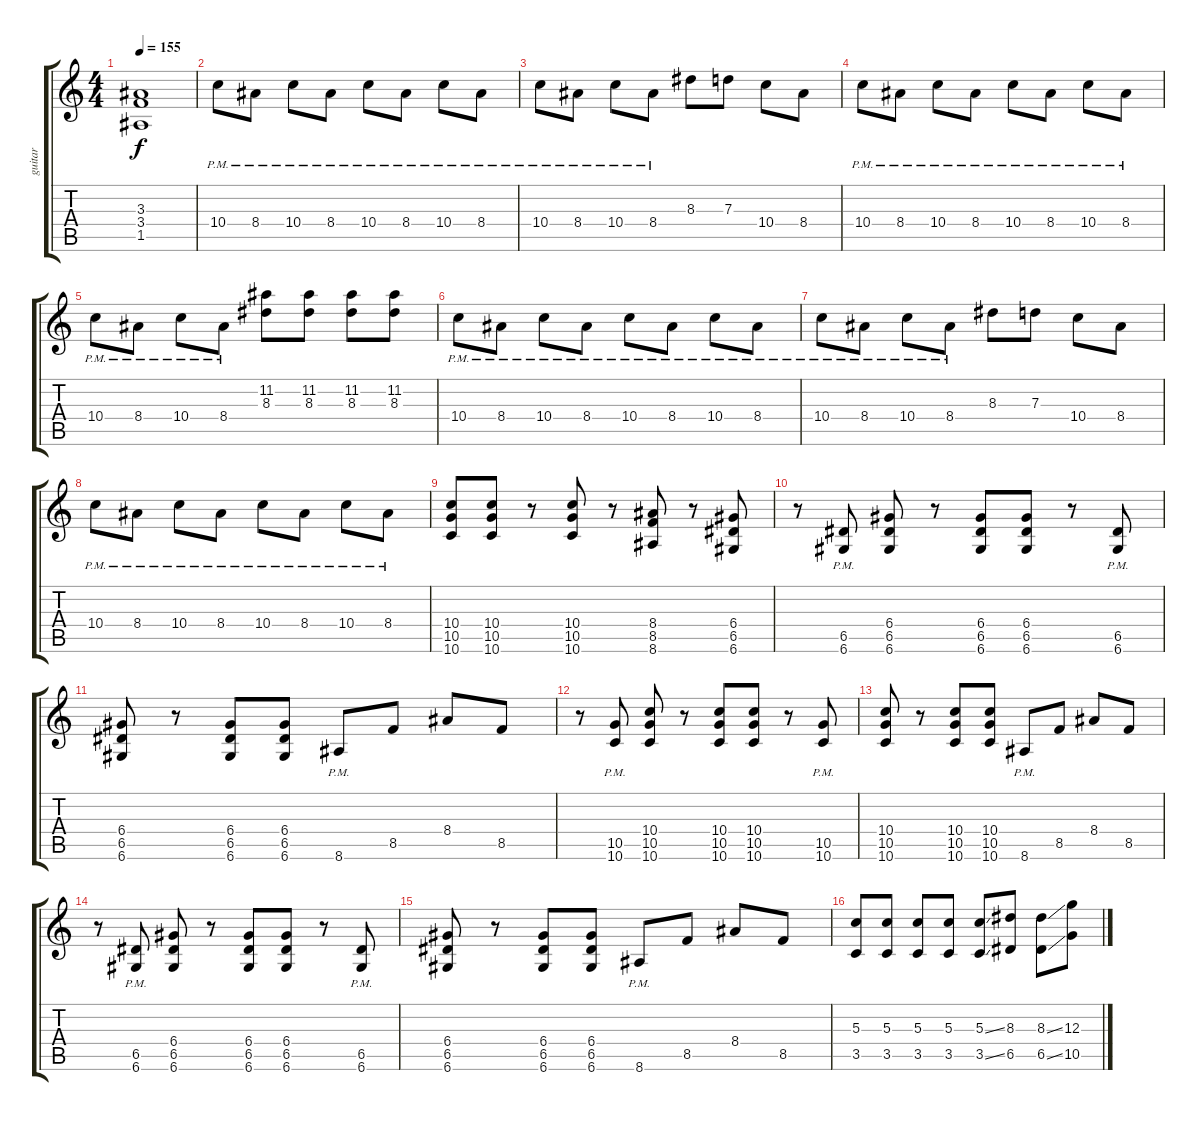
\track ("guitar" "guitar") {instrument distortionguitar}
\staff {score tabs}
\tuning (E4 B3 G3 D3 A2 D2) {hide}
\ts (4 4)
\tempo 155
\clef g2
\ks c
(3.3{t} 3.4{t} 1.5{t}).1{dy f} |
10.4{pm}.8 8.4{pm}.8 10.4{pm}.8 8.4{pm}.8 10.4{pm}.8 8.4{pm}.8 10.4{pm}.8 8.4{pm}.8 |
10.4{pm}.8 8.4{pm}.8 10.4{pm}.8 8.4{pm}.8 8.3.8 7.3.8 10.4.8 8.4.8 |
10.4{pm}.8 8.4{pm}.8 10.4{pm}.8 8.4{pm}.8 10.4{pm}.8 8.4{pm}.8 10.4{pm}.8 8.4{pm}.8 |
10.4{pm}.8 8.4{pm}.8 10.4{pm}.8 8.4{pm}.8 (11.2 8.3).8 (11.2 8.3).8 (11.2 8.3).8 (11.2 8.3).8 |
10.4{pm}.8 8.4{pm}.8 10.4{pm}.8 8.4{pm}.8 10.4{pm}.8 8.4{pm}.8 10.4{pm}.8 8.4{pm}.8 |
10.4{pm}.8 8.4{pm}.8 10.4{pm}.8 8.4{pm}.8 8.3.8 7.3.8 10.4.8 8.4.8 |
10.4{pm}.8 8.4{pm}.8 10.4{pm}.8 8.4{pm}.8 10.4{pm}.8 8.4{pm}.8 10.4{pm}.8 8.4{pm}.8 |
(10.4 10.5 10.6).8 (10.4 10.5 10.6).8 r.8 (10.4 10.5 10.6).8 r.8 (8.4 8.5 8.6).8 r.8 (6.4 6.5 6.6).8 |
r.8 (6.5{pm} 6.6{pm}).8 (6.4 6.5 6.6).8 r.8 (6.4 6.5 6.6).8 (6.4 6.5 6.6).8 r.8 (6.5{pm} 6.6{pm}).8 |
(6.4 6.5 6.6).8 r.8 (6.4 6.5 6.6).8 (6.4 6.5 6.6).8 8.6{pm}.8 8.5.8 8.4.8 8.5.8 |
r.8 (10.5{pm} 10.6{pm}).8 (10.4 10.5 10.6).8 r.8 (10.4 10.5 10.6).8 (10.4 10.5 10.6).8 r.8 (10.5{pm} 10.6{pm}).8 |
(10.4 10.5 10.6).8 r.8 (10.4 10.5 10.6).8 (10.4 10.5 10.6).8 8.6{pm}.8 8.5.8 8.4.8 8.5.8 |
r.8 (6.5{pm} 6.6{pm}).8 (6.4 6.5 6.6).8 r.8 (6.4 6.5 6.6).8 (6.4 6.5 6.6).8 r.8 (6.5{pm} 6.6{pm}).8 |
(6.4 6.5 6.6).8 r.8 (6.4 6.5 6.6).8 (6.4 6.5 6.6).8 8.6{pm}.8 8.5.8 8.4.8 8.5.8 |
(5.3 3.5).8 (5.3 3.5).8 (5.3 3.5).8 (5.3 3.5).8 (5.3{ss} 3.5{ss}).8 (8.3 6.5).8 (8.3{ss} 6.5{ss}).8 (12.3 10.5).8
